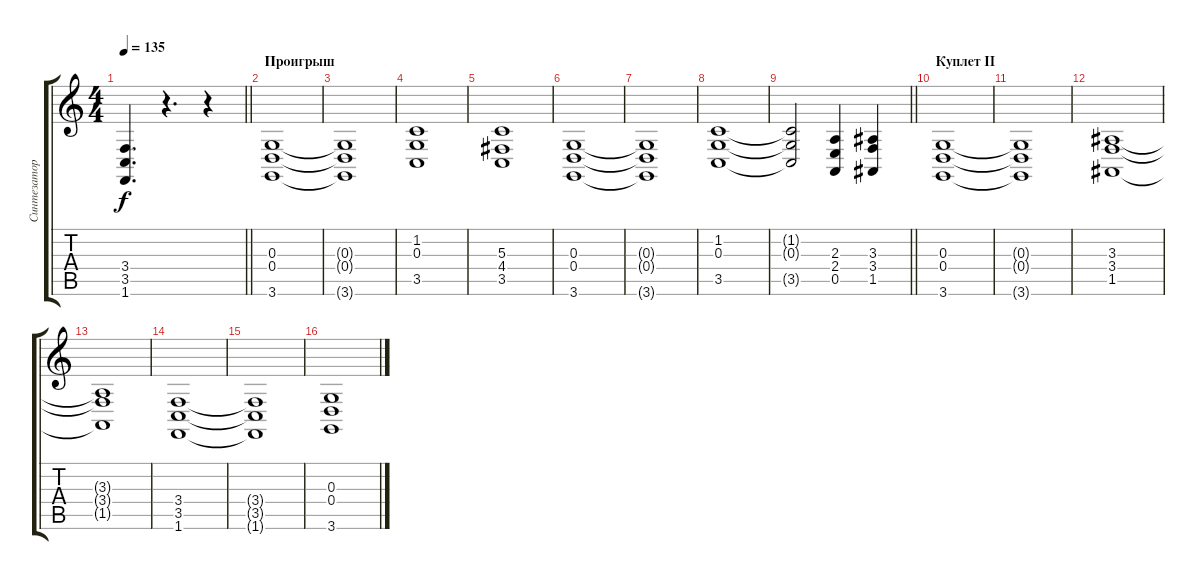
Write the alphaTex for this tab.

\track ("Синтезатор" "Синтезатор") {instrument synthstrings1}
\staff {score tabs}
\tuning (E4 B3 G3 D3 A2 E2) {hide}
\ts (4 4)
\tempo 135
\clef g2
\barLineRight lightlight
\ks c
(3.4 3.5 1.6).4{d dy f} r.4{d} r.4 |
\section ("" "Проигрыш")
(0.3 0.4 3.6).1 |
(0.3{t} 0.4{t} 3.6{t}).1 |
(1.2 0.3 3.5).1 |
(5.3 4.4 3.5).1 |
(0.3 0.4 3.6).1 |
(0.3{t} 0.4{t} 3.6{t}).1 |
(1.2 0.3 3.5).1 |
\barLineRight lightlight
(1.2{t} 0.3{t} 3.5{t}).2 (2.3 2.4 0.5).4 (3.3 3.4 1.5).4 |
\section ("" "Куплет II")
(0.3 0.4 3.6).1 |
(0.3{t} 0.4{t} 3.6{t}).1 |
(3.3 3.4 1.5).1 |
(3.3{t} 3.4{t} 1.5{t}).1 |
(3.4 3.5 1.6).1 |
(3.4{t} 3.5{t} 1.6{t}).1 |
(0.3 0.4 3.6).1
